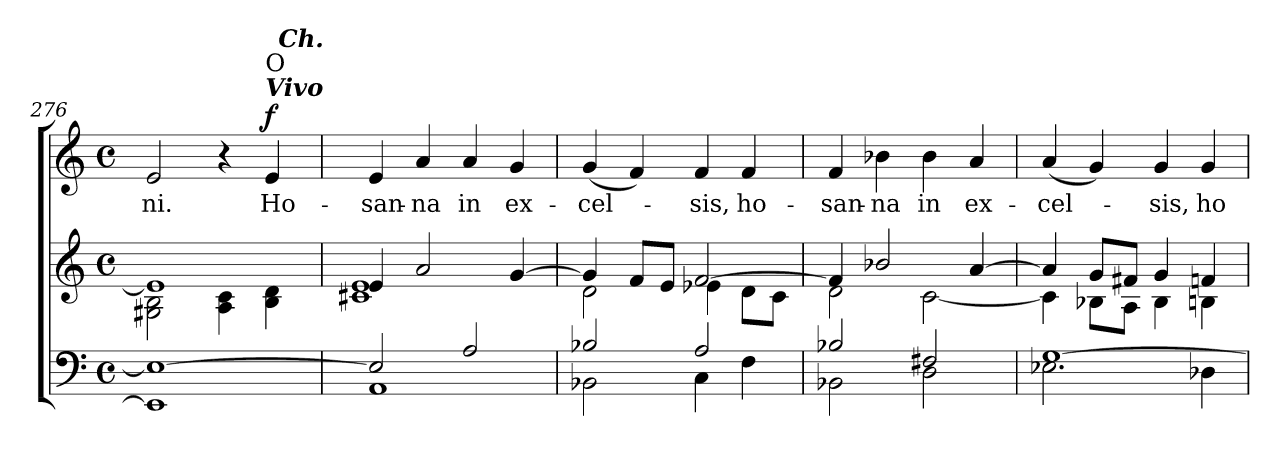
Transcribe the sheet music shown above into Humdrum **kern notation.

**kern	**kern	**kern	**text	**dynam
*part2	*part2	*part1	*part1	*part1
*staff3	*staff2	*staff1	*staff1	*staff1
!!LO:LB:g=z
*clefF4	*clefG2	*clefG2	*	*
*k[]	*k[]	*k[]	*	*
*C:	*C:	*C:	*	*
*M4/4	*M4/4	*M4/4	*	*
*met(c)	*met(c)	*met(c)	*	*
=276	=276	=276	=276	=276
*^	*^	*	*	*
!	!	!	!	!	!LO:LY:b	!
*	*	*	*	*^	*	*
1E_	1EE]	1e]	2G#X\ 2B\	2e/	2ryy	-ni.	.
.	.	.	4A\ 4c\	4r	4ryy	.	.
!	!	!	!	!LO:TX:a:Bi:t=Vivo	!	!	!
!	!	!	!	!LO:TX:a:t=O	!	!	!
!	!	!	!	!	!	!LO:LY:b	!LO:DY:b
.	.	.	4B\ 4d\	4e/	32ryy	Ho-	f
!	!	!	!	!	!LO:TX:a:Bi:t=Ch.	!	!
.	.	.	.	.	8..ryy	.	.
=277	=277	=277	=277	=277	=277	=277	=277
!	!	!	!	!	!	!LO:LY:b	!
*	*	*	*	*v	*v	*	*
2E/]	1AA	4e/	1c#X 1e	4e/	-san-	.
!	!	!	!	!	!LO:LY:b	!
.	.	2a/	.	4a/	-na	.
!	!	!	!	!	!LO:LY:b	!
2A/	.	.	.	4a/	in	.
!	!	!	!	!	!LO:LY:b	!
.	.	[>4g/	.	4g/	ex-	.
=278	=278	=278	=278	=278	=278	=278
!	!	!	!	!	!LO:LY:b	!
2B-X/	2BB-X\	4g/]	2d\	(<4g/	-cel-	.
.	.	8f/L	.	4f/)	.	.
.	.	8e/J	.	.	.	.
!	!	!	!	!	!LO:LY:b	!
2A/	4C\	[>2f/	4e-X\	4f/	-sis,	.
!	!	!	!	!	!LO:LY:b	!
.	4F\	.	8d\L	4f/	ho-	.
.	.	.	8c\J	.	.	.
=279	=279	=279	=279	=279	=279	=279
!	!	!	!	!	!LO:LY:b	!
2B-X/	2BB-X\	4f/]	2d\	4f/	-san-	.
!	!	!	!	!	!LO:LY:b	!
.	.	2b-X/	.	4b-X\	-na	.
!	!	!	!	!	!LO:LY:b	!
2F#X/	2D\	.	[<2c\	4b-\	in	.
!	!	!	!	!	!LO:LY:b	!
.	.	[>4a/	.	4a/	ex-	.
=280	=280	=280	=280	=280	=280	=280
!	!	!	!	!	!LO:LY:b	!
[>1G	2.E-X\	4a/]	4c\]	(<4a/	-cel-	.
.	.	8g/L	8B-X\L	4g/)	.	.
.	.	8f#X/J	8A\J	.	.	.
!	!	!	!	!	!LO:LY:b	!
.	.	4g/	4B-\	4g/	-sis,	.
!	!	!	!	!	!LO:LY:b	!
.	4D-X\	4fn/	4Bn\	4g/	ho-	.
*v	*v	*	*	*	*	*
*	*v	*v	*	*	*
=	=	=	=	=
*-	*-	*-	*-	*-
